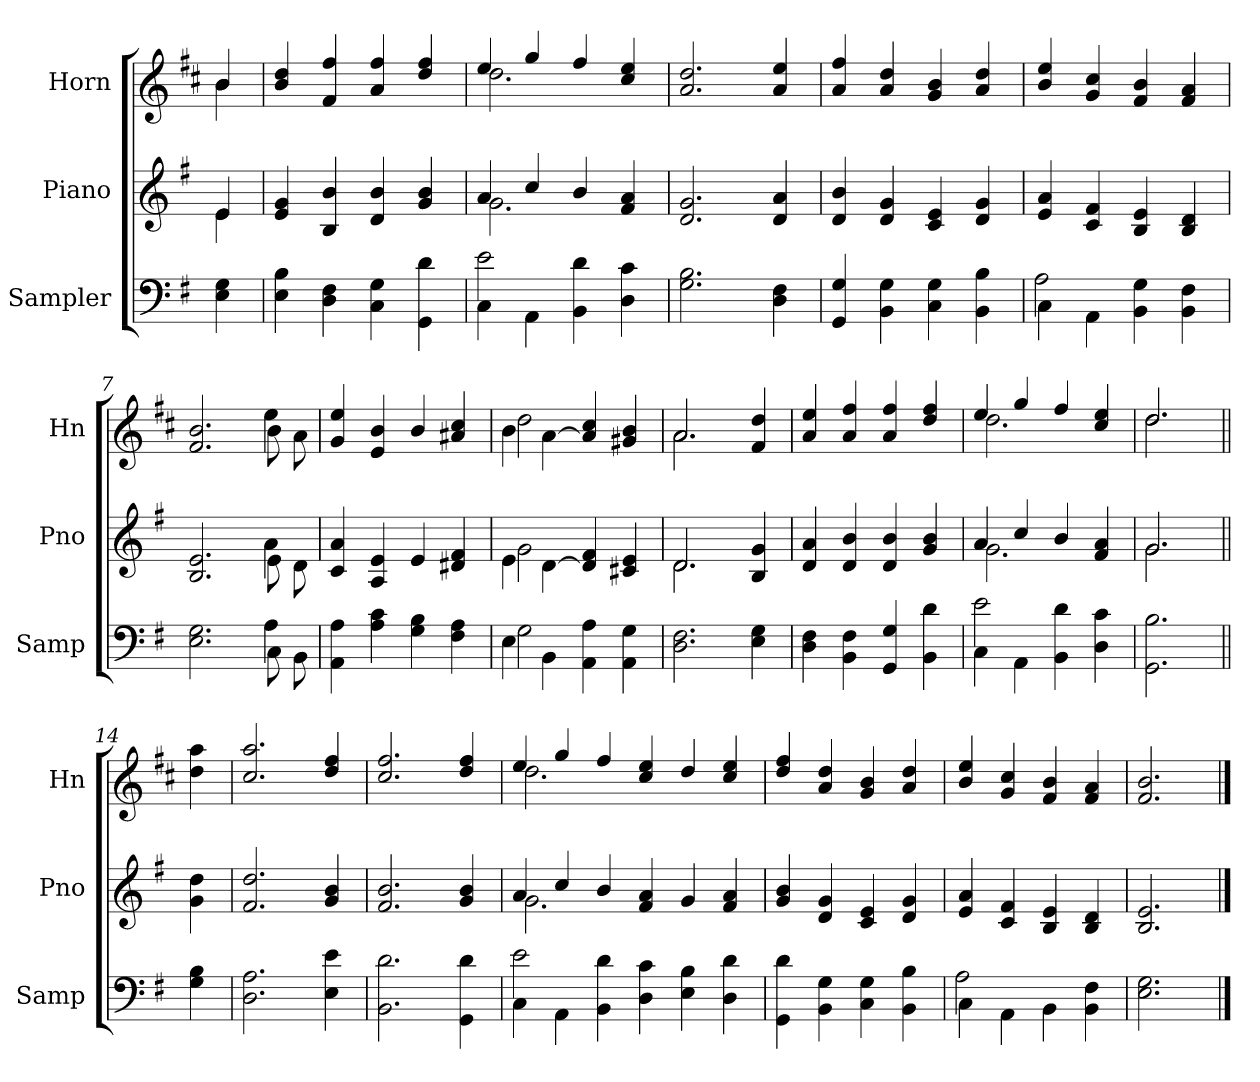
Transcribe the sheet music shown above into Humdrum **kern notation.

**kern	**kern	**kern
*part3	*part2	*part1
*staff3	*staff2	*staff1
*I"Sampler	*I"Piano	*I"Horn
*I'Samp	*I'Pno	*I'Hn
*clefF4	*clefG2	*clefG2
*	*	*ITrd4c7
*k[f#]	*k[f#]	*k[f#]
*G:	*G:	*G:
=1	=1	=1
*	*^	*^
4E\ 4G\	4e/	4e	4e/	4e
*	*v	*v	*	*
*	*	*v	*v
=2	=2	=2
4E\ 4B\	4e/ 4g/	4e/ 4g/
4D\ 4F#\	4B/ 4b/	4B/ 4b/
4C\ 4G\	4d/ 4b/	4d/ 4b/
4GG\ 4d\	4g/ 4b/	4g/ 4b/
=3	=3	=3
*^	*^	*^
4C\	2e	4a/	2.g	4a/	2.g
4AA\	.	4cc/	.	4cc/	.
4BB\ 4d\	2ryy	4b/	.	4b/	.
4D\ 4c\	.	4f#/ 4a/	4ryy	4f#/ 4a/	4ryy
*v	*v	*	*	*v	*v
*	*v	*v	*
=4	=4	=4
2.G\ 2.B\	2.d/ 2.g/	2.d/ 2.g/
4D\ 4F#\	4d/ 4a/	4d/ 4a/
=5	=5	=5
4GG/ 4G/	4d/ 4b/	4d/ 4b/
4BB\ 4G\	4d/ 4g/	4d/ 4g/
4C\ 4G\	4c/ 4e/	4c/ 4e/
4BB\ 4B\	4d/ 4g/	4d/ 4g/
=6	=6	=6
*^	*	*
4C\	2A	4e/ 4a/	4e/ 4a/
4AA\	.	4c/ 4f#/	4c/ 4f#/
4BB\ 4G\	2ryy	4B/ 4e/	4B/ 4e/
4BB\ 4F#\	.	4B/ 4d/	4B/ 4d/
=7	=7	=7	=7
*	*	*^	*^
2.E\ 2.G\	2.ryy	2.B/ 2.e/	2.ryy	2.B/ 2.e/	2.ryy
8C\	4A	8e\	4a	8e\	4a
8BB\	.	8d\	.	8d\	.
*v	*v	*	*	*v	*v
*	*v	*v	*
=8	=8	=8
4AA 4A	4c/ 4a/	4c/ 4a/
4A\ 4c\	4A/ 4e/	4A/ 4e/
4G\ 4B\	4e/	4e/
4F#\ 4A\	4d#X/ 4f#/	4d#X/ 4f#/
=9	=9	=9
*^	*^	*^
4E\	2G	4e\	2g	4e\	2g
4BB\	.	[4d\	.	[4d\	.
4AA\ 4A\	2ryy	4d/] 4f#/	2ryy	4d/] 4f#/	2ryy
4AA\ 4G\	.	4c#X/ 4e/	.	4c#X/ 4e/	.
*v	*v	*	*	*	*
=10	=10	=10	=10	=10
2.D\ 2.F#\	2.d/	2.d	2.d/	2.d
4E\ 4G\	4B/ 4g/	4ryy	4B/ 4g/	4ryy
*	*v	*v	*	*
*	*	*v	*v
=11	=11	=11
4D\ 4F#\	4d/ 4a/	4d/ 4a/
4BB\ 4F#\	4d/ 4b/	4d/ 4b/
4GG/ 4G/	4d/ 4b/	4d/ 4b/
4BB\ 4d\	4g/ 4b/	4g/ 4b/
=12	=12	=12
*^	*^	*^
4C\	2e	4a/	2.g	4a/	2.g
4AA\	.	4cc/	.	4cc/	.
4BB\ 4d\	2ryy	4b/	.	4b/	.
4D\ 4c\	.	4f#/ 4a/	4ryy	4f#/ 4a/	4ryy
*v	*v	*	*	*	*
=13	=13	=13	=13	=13
2.GG\ 2.B\	2.g/	2.g	2.g/	2.g
*	*v	*v	*	*
*	*	*v	*v
=14||	=14||	=14||
4G\ 4B\	4g\ 4dd\	4g\ 4dd\
=15	=15	=15
2.D\ 2.A\	2.f#/ 2.dd/	2.f#/ 2.dd/
4E\ 4e\	4g/ 4b/	4g/ 4b/
=16	=16	=16
2.BB\ 2.d\	2.f#/ 2.b/	2.f#/ 2.b/
4GG\ 4d\	4g/ 4b/	4g/ 4b/
=17	=17	=17
*^	*^	*^
4C\	2e	4a/	2.g	4a/	2.g
4AA\	.	4cc/	.	4cc/	.
4BB\ 4d\	1ryy	4b/	.	4b/	.
4D\ 4c\	.	4f#/ 4a/	2.ryy	4f#/ 4a/	2.ryy
4E\ 4B\	.	4g/	.	4g/	.
4D\ 4d\	.	4f#/ 4a/	.	4f#/ 4a/	.
*v	*v	*	*	*v	*v
*	*v	*v	*
=18	=18	=18
4GG\ 4d\	4g/ 4b/	4g/ 4b/
4BB\ 4G\	4d/ 4g/	4d/ 4g/
4C\ 4G\	4c/ 4e/	4c/ 4e/
4BB\ 4B\	4d/ 4g/	4d/ 4g/
=19	=19	=19
*^	*	*
4C\	2A	4e/ 4a/	4e/ 4a/
4AA\	.	4c/ 4f#/	4c/ 4f#/
4BB\	2ryy	4B/ 4e/	4B/ 4e/
4BB\ 4F#\	.	4B/ 4d/	4B/ 4d/
*v	*v	*	*
=20	=20	=20
2.E\ 2.G\	2.B/ 2.e/	2.B/ 2.e/
==	==	==
*-	*-	*-
